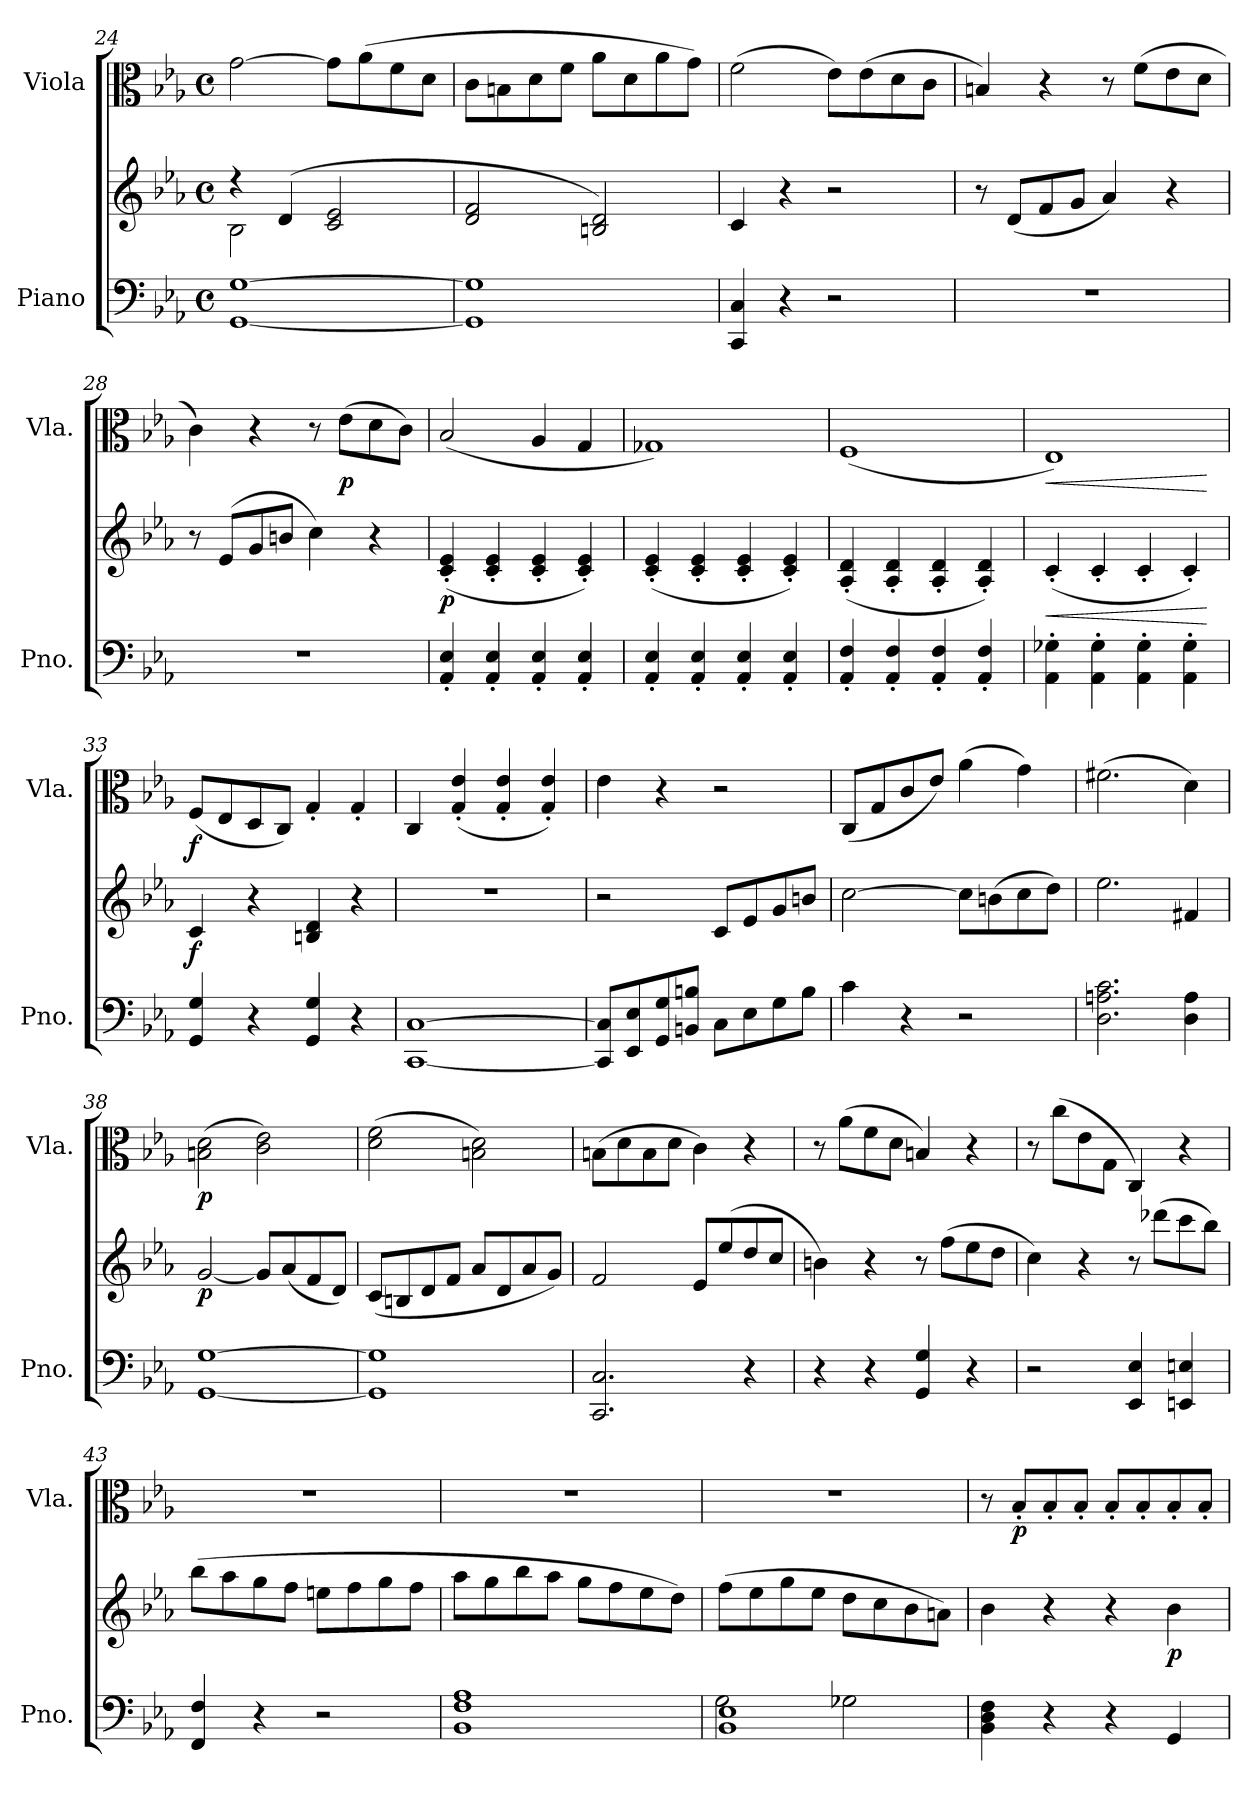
**kern	**kern	**dynam	**kern	**dynam
*part2	*part2	*part2	*part1	*part1
*staff3	*staff2	*staff2/3	*staff1	*staff1
*I"Piano	*	*	*I"Viola	*
*I'Pno.	*	*	*I'Vla.	*
*clefF4	*clefG2	*	*clefC3	*
*k[b-e-a-]	*k[b-e-a-]	*	*k[b-e-a-]	*
*M4/4	*M4/4	*	*M4/4	*
*met(c)	*met(c)	*	*met(c)	*
=24	=24	=24	=24	=24
*	*^	*	*	*
[1GG [1G	4r	2B-\	.	[2g\	.
.	(4d/	.	.	.	.
.	2c/ 2e-/	2ryy	.	8g\L]	.
.	.	.	.	(8a-\	.
.	.	.	.	8f\	.
.	.	.	.	8d\J	.
*	*v	*v	*	*	*
=25	=25	=25	=25	=25
1GG] 1G]	2d/ 2f/	.	8c\L	.
.	.	.	8Bn\	.
.	.	.	8d\	.
.	.	.	8f\J	.
.	2Bn/ 2d/)	.	8a-\L	.
.	.	.	8d\	.
.	.	.	8a-\	.
.	.	.	8g\J)	.
=26	=26	=26	=26	=26
4CC/ 4C/	4c/	.	(2f\	.
4r	4r	.	.	.
2r	2r	.	8e-\L)	.
.	.	.	(8e-\	.
.	.	.	8d\	.
.	.	.	8c\J	.
=27	=27	=27	=27	=27
1r	8r	.	4Bn/)	.
.	(8d/L	.	.	.
.	8f/	.	4r	.
.	8g/J	.	.	.
.	4a-/)	.	8r	.
.	.	.	(8f\L	.
.	4r	.	8e-\	.
.	.	.	8d\J	.
=28	=28	=28	=28	=28
1r	8r	.	4c\)	.
.	(8e-/L	.	.	.
.	8g/	.	4r	.
.	8bn/J	.	.	.
.	4cc\)	.	8r	.
!	!	!	!	!LO:DY:b
.	.	.	(8e-\L	p
.	4r	.	8d\	.
.	.	.	8c\J)	.
=29	=29	=29	=29	=29
!	!	!LO:DY:b	!	!
4AA-/' 4E-/'	(4c/' 4e-/'	p	(2B-/	.
4AA-/' 4E-/'	4c/' 4e-/'	.	.	.
4AA-/' 4E-/'	4c/' 4e-/'	.	4A-/	.
4AA-/' 4E-/'	4c/' 4e-/')	.	4G/	.
=30	=30	=30	=30	=30
4AA-/' 4E-/'	(4c/' 4e-/'	.	1G-X)	.
4AA-/' 4E-/'	4c/' 4e-/'	.	.	.
4AA-/' 4E-/'	4c/' 4e-/'	.	.	.
4AA-/' 4E-/'	4c/' 4e-/')	.	.	.
!!LO:LB:g=z
=31	=31	=31	=31	=31
4AA-/' 4F/'	(4A-/' 4d/'	.	(1F	.
4AA-/' 4F/'	4A-/' 4d/'	.	.	.
4AA-/' 4F/'	4A-/' 4d/'	.	.	.
4AA-/' 4F/'	4A-/' 4d/')	.	.	.
=32	=32	=32	=32	=32
!	!	!LO:HP:b	!	!LO:HP:b
4AA-\' 4G-X\'	(4c'/	<	1E-)	<
4AA-\' 4G-\'	4c'/	.	.	.
4AA-\' 4G-\'	4c'/	.	.	.
4AA-\' 4G-\'	4c'/)	.	.	.
.	.	[	.	[
=33	=33	=33	=33	=33
!	!	!LO:DY:b	!	!LO:DY:b
4GG/ 4G/	4c/	f	(8F/L	f
.	.	.	8E-/	.
4r	4r	.	8D/	.
.	.	.	8C/J)	.
4GG/ 4G/	4Bn/ 4d/	.	4G'/	.
4r	4r	.	4G'/	.
=34	=34	=34	=34	=34
[1CC [1C	1r	.	4C/	.
.	.	.	(4G/' 4e-/'	.
.	.	.	4G/' 4e-/'	.
.	.	.	4G/' 4e-/')	.
=35	=35	=35	=35	=35
8CC/] 8C/]L	2r	.	4e-\	.
8EE-/ 8E-/	.	.	.	.
8GG/ 8G/	.	.	4r	.
8BBn/ 8Bn/J	.	.	.	.
8C\L	(8c/L	.	2r	.
8E-\	8e-/	.	.	.
8G\	8g/	.	.	.
8B\J	8bn/J	.	.	.
=36	=36	=36	=36	=36
4c\	[2cc\	.	(8C/L	.
.	.	.	8G/	.
4r	.	.	8c/	.
.	.	.	8e-/J)	.
2r	8cc\L]	.	(4a-\	.
.	(8bn\	.	.	.
.	8cc\	.	4g\)	.
.	8dd\J)	.	.	.
=37	=37	=37	=37	=37
2.D\ 2.An\ 2.c\	2.ee-\	.	(2.f#X\	.
4D\ 4A\	4f#X/	.	4d\)	.
=38	=38	=38	=38	=38
!	!	!LO:DY:b	!	!LO:DY:b
[1GG [1G	[2g/	p	(2Bn\ 2d\	p
.	8g/L]	.	2c\ 2e-\)	.
.	(8a-/	.	.	.
.	8f/	.	.	.
.	8d/J)	.	.	.
=39	=39	=39	=39	=39
1GG] 1G]	(8c/L	.	(2d\ 2f\	.
.	8Bn/	.	.	.
.	8d/	.	.	.
.	8f/J	.	.	.
.	8a-/L	.	2Bn\ 2d\)	.
.	8d/	.	.	.
.	8a-/	.	.	.
.	8g/J)	.	.	.
!!LO:PB:g=z
=40	=40	=40	=40	=40
2.CC/ 2.C/	2f/	.	(8Bn\L	.
.	.	.	8d\	.
.	.	.	8B\	.
.	.	.	8d\J	.
.	8e-/L	.	4c\)	.
.	(8ee-/	.	.	.
4r	8dd/	.	4r	.
.	8cc/J	.	.	.
=41	=41	=41	=41	=41
4r	4bn\)	.	8r	.
.	.	.	(8a-\L	.
4r	4r	.	8f\	.
.	.	.	8d\J	.
4GG/ 4G/	8r	.	4Bn/)	.
.	(8ff\L	.	.	.
4r	8ee-\	.	4r	.
.	8dd\J	.	.	.
=42	=42	=42	=42	=42
2r	4cc\)	.	8r	.
.	.	.	(8cc\L	.
.	4r	.	8e-\	.
.	.	.	8G\J	.
4EE-/ 4E-/	8r	.	4C/)	.
.	(8ddd-X\L	.	.	.
4EEn/ 4En/	8ccc\	.	4r	.
.	8bb-\J)	.	.	.
=43	=43	=43	=43	=43
4FF/ 4F/	(8bb-\L	.	1r	.
.	8aa-\	.	.	.
4r	8gg\	.	.	.
.	8ff\J	.	.	.
2r	8een\L	.	.	.
.	8ff\	.	.	.
.	8gg\	.	.	.
.	8ff\J	.	.	.
=44	=44	=44	=44	=44
1BB- 1F 1A-	8aa-\L	.	1r	.
.	8gg\	.	.	.
.	8bb-\	.	.	.
.	8aa-\J	.	.	.
.	8gg\L	.	.	.
.	8ff\	.	.	.
.	8ee-\	.	.	.
.	8dd\J)	.	.	.
=45	=45	=45	=45	=45
*^	*	*	*	*
1BB- 1E-	2G\	(8ff\L	.	1r	.
.	.	8ee-\	.	.	.
.	.	8gg\	.	.	.
.	.	8ee-\J	.	.	.
.	2G-X\	8dd\L	.	.	.
.	.	8cc\	.	.	.
.	.	8b-\	.	.	.
.	.	8an\J)	.	.	.
*v	*v	*	*	*	*
=46	=46	=46	=46	=46
4BB-\ 4D\ 4F\	4b-\	.	8r	.
!	!	!	!	!LO:DY:b
.	.	.	8B-'/L	p
4r	4r	.	8B-'/	.
.	.	.	8B-'/J	.
4r	4r	.	8B-'/L	.
.	.	.	8B-'/	.
!	!	!LO:DY:b	!	!
4GG/	4b-\	p	8B-'/	.
.	.	.	8B-'/J	.
=	=	=	=	=
*-	*-	*-	*-	*-
